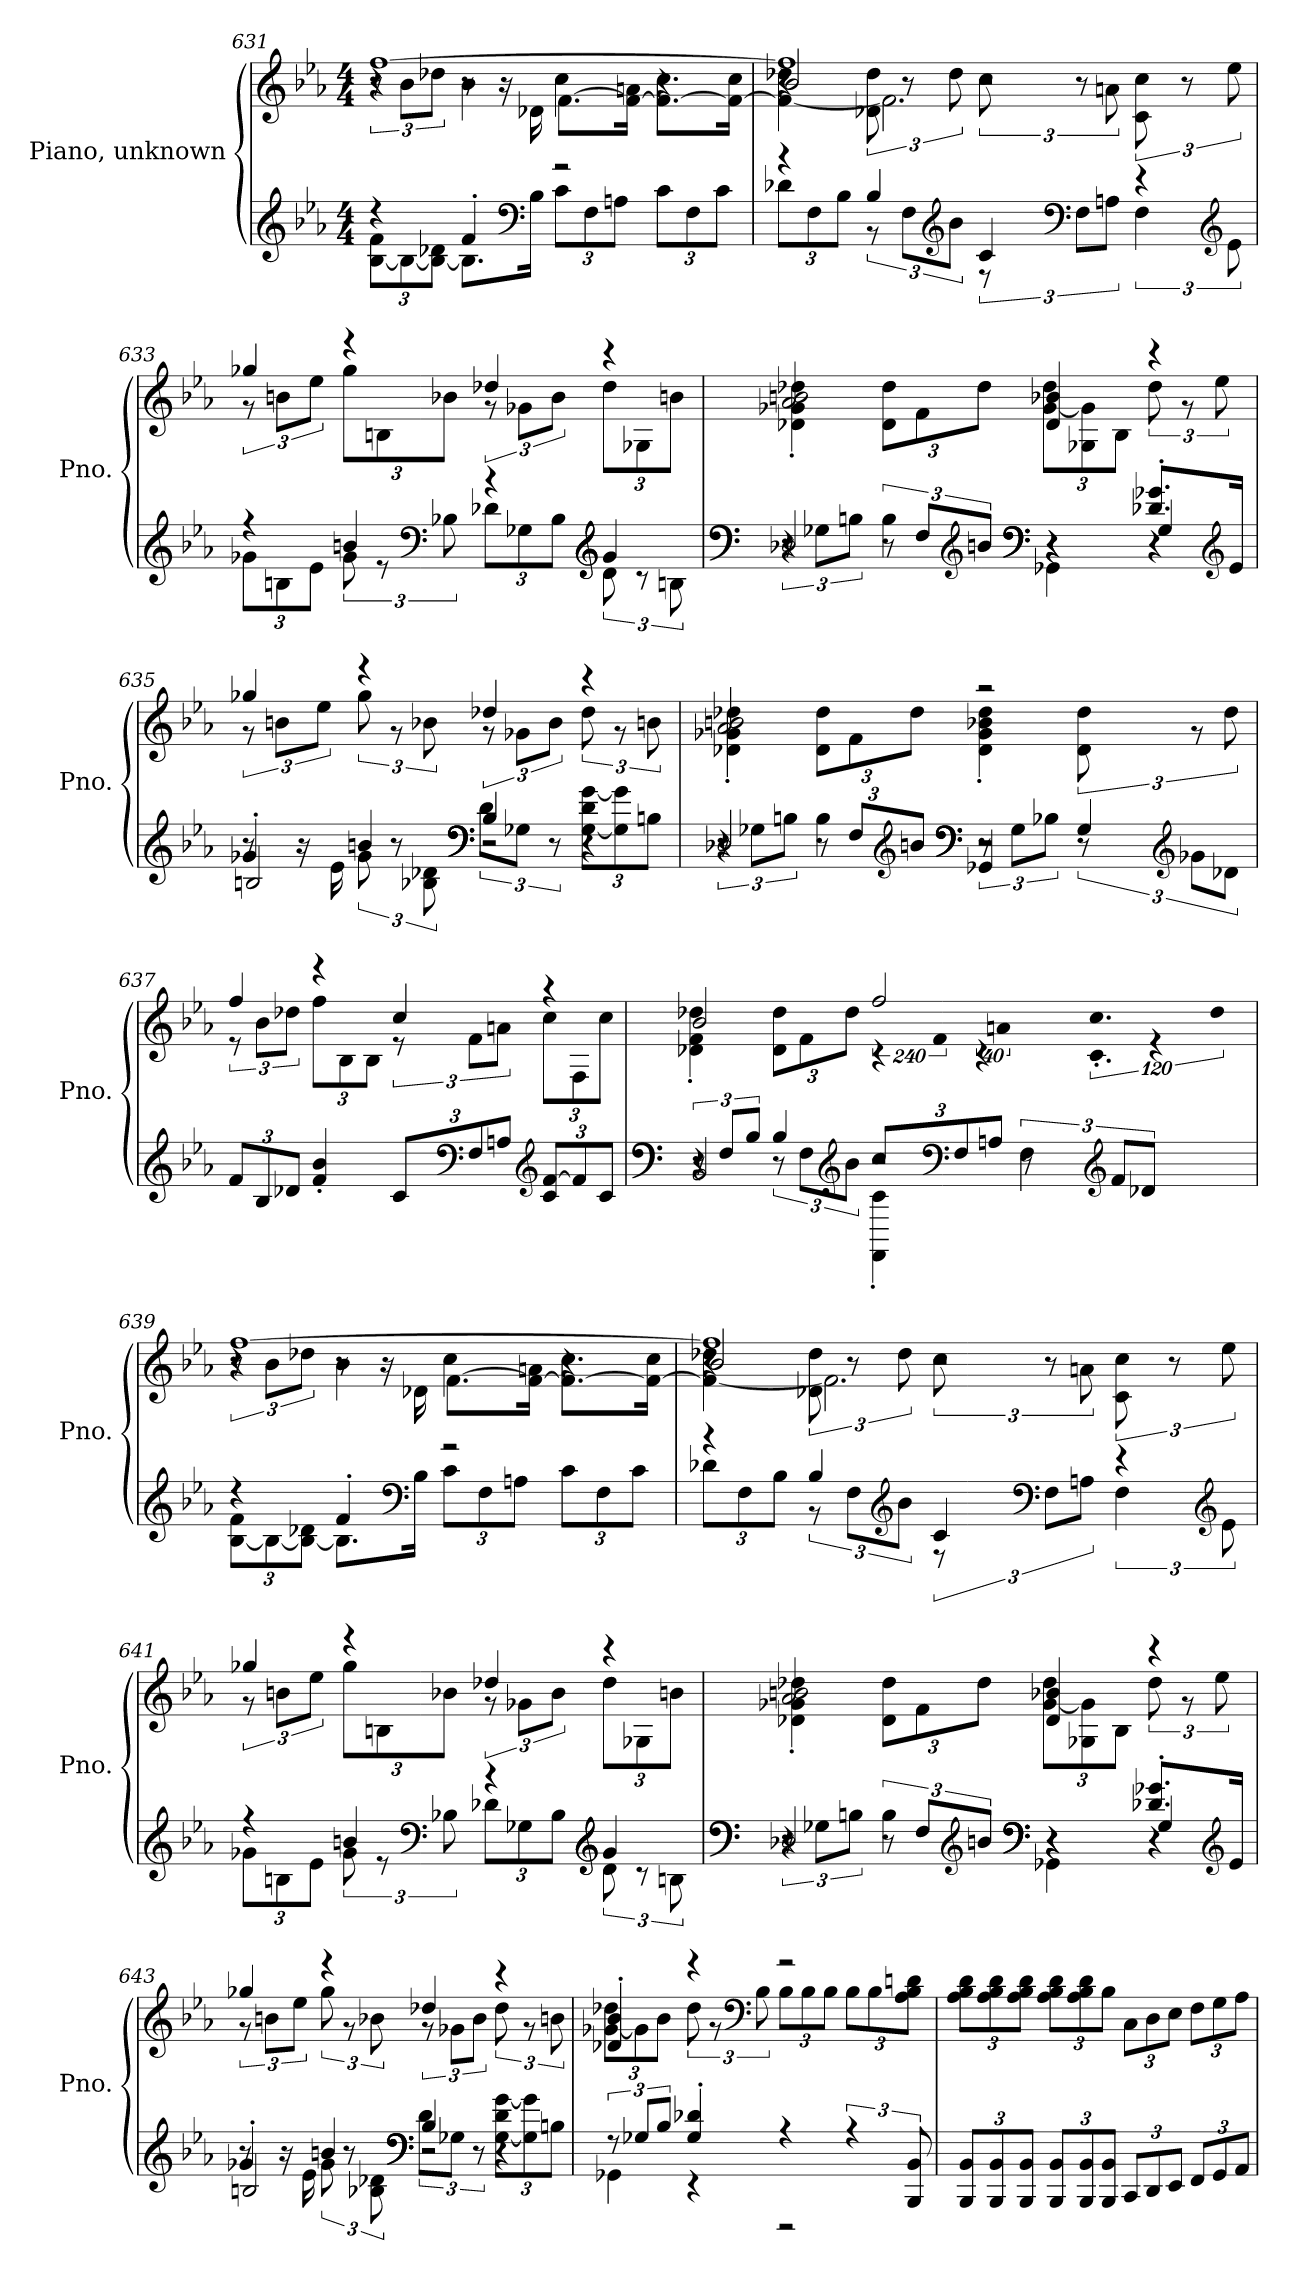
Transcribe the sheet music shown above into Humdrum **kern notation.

**kern	**kern
*part1	*part1
*staff2	*staff1
*I"Piano, unknown	*
*I'Pno.	*
*clefG2	*clefG2
*k[b-e-a-]	*k[b-e-a-]
*M4/4	*M4/4
=631	=631
*^	*
*	*Xbrackettup	*
*	*	*^
*	*	*	*^
4r	[12B-\ 12f\L	[1ff	12r	4r
.	12B-\_	.	12b-\L	.
.	12B-\_ 12d-X\J	.	12dd-X\J	.
4f'/	8.B-\L]	.	4b-\	8r
.	.	.	.	16r
*clefF4	*	*	*	*
.	16B-\Jk	.	.	16d-X\
2r	12c\L	.	4cc\	[8.f\L
.	12F\	.	.	.
.	12An\J	.	.	.
.	.	.	.	16f\_ 16an\Jk
.	12c\L	.	4r	8.f\_ 8.cc\L
.	12F\	.	.	.
.	12c\J	.	.	.
.	.	.	.	16f\_ 16cc\Jk
!!LO:LB:g=z
=632	=632	=632	=632	=632
*	*	*	*	*^
4r	12d-X\L	1ff]	4r	2b-/	4f\_ 4dd-X\
.	12F\	.	.	.	.
.	12B-\J	.	.	.	.
*	*brackettup	*	*	*	*
4B-/	12r	.	12d-X\ 12dd-\	.	2.f\]
.	12F\L	.	12r	.	.
*clefG2	*	*	*	*	*
.	12b-\J	.	12dd-\	.	.
4c/	12r	.	12cc\	2r	.
*clefF4	*	*	*	*	*
.	12F\L	.	12r	.	.
.	12An\J	.	12an\	.	.
4r	6F\	.	12c\ 12cc\	.	.
.	.	.	12r	.	.
*clefG2	*	*	*	*	*
.	12e-\	.	12ee-\	.	.
*	*	*v	*v	*v	*v
=633	=633	=633
*	*Xbrackettup	*
*	*	*^
4r	12g-X\L	4gg-X/	12r
.	12Bn\	.	12bn\L
.	12e-\J	.	12ee-\J
*	*brackettup	*	*Xbrackettup
4bn/	12g-\	4r	12gg-\L
.	12r	.	12Bn\
*clefF4	*	*	*
.	12B-X\	.	12b-X\J
*	*Xbrackettup	*	*brackettup
4r	12d-X\L	4dd-X/	12r
.	12G-X\	.	12g-X\L
.	12B-\J	.	12b-\J
*clefG2	*	*	*
*	*brackettup	*	*Xbrackettup
4g-/	12d-\	4r	12dd-\L
.	12r	.	12G-X\
.	12Bn\	.	12bn\J
*v	*v	*	*
!!LO:LB:g=z	!!
=634	=634	=634
*clefF4	*	*
*^	*	*
*	*^	*	*
4r	12r	2D-X/	2a-/ 2bn/	4d-X\' 4g-X\' 4dd-X\'
.	12G-X\L	.	.	.
.	12Bn\J	.	.	.
12r	4B\	.	.	12d-\ 12dd-\L
12F/L	.	.	.	12f\
*clefG2	*	*	*	*
12bn/J	.	.	.	12dd-\J
*clefF4	*	*	*	*
4r	4GG-X\	4r	4d-/ 4b-X/	[12g-\ 12dd-\L
.	.	.	.	12G-X\ 12g-\]
.	.	.	.	12B-\J
*	*	*	*	*brackettup
8.d-X/' 8.g-X/'L	4r	4G-/	4r	12dd-\
.	.	.	.	12r
.	.	.	.	12ee-\
*clefG2	*	*	*	*
16e-/Jk	.	.	.	.
=635	=635	=635	=635	=635
4g-X'/	8r	2Bn/	4gg-X/	12r
.	.	.	.	12bn\L
.	16r	.	.	.
.	.	.	.	12ee-\J
.	16e-\	.	.	.
4bn/	12g-\	.	4r	12gg-\
.	12r	.	.	12r
.	12B-X\ 12d-X\	.	.	12b-X\
*clefF4	*	*	*	*
4B-/	12d-\L	2r	4dd-X/	12r
.	12G-X\J	.	.	12g-X\L
.	12r	.	.	12b-\J
*	*Xbrackettup	*	*	*
4r	[12G-\ 12d-\ [12g-\L	.	4r	12dd-\
.	12G-\] 12g-\]	.	.	12r
.	12Bn\J	.	.	12bn\
!!LO:LB:g=z	!!
=636	=636	=636	=636	=636
*	*brackettup	*	*	*
4r	12r	2D-X/	2a-/ 2bn/	4d-X\' 4g-X\' 4dd-X\'
.	12G-X\L	.	.	.
.	12Bn\J	.	.	.
*	*	*	*	*Xbrackettup
12r	4B\	.	.	12d-\ 12dd-\L
12F/L	.	.	.	12f\
*clefG2	*	*	*	*
12bn/J	.	.	.	12dd-\J
*clefF4	*	*	*	*
2r	12r	4GG-X/	2r	4d-\' 4g-\' 4b-X\' 4dd-\'
.	12G-\L	.	.	.
.	12B-X\J	.	.	.
*	*	*	*	*brackettup
.	12r	4G-/	.	12d-\ 12dd-\
*clefG2	*	*	*	*
.	12g-X\L	.	.	12r
.	12d-X\J	.	.	12dd-\
*v	*v	*v	*	*
=637	=637	=637
*Xbrackettup	*	*
12f/L	4ff/	12r
12B-/	.	12b-\L
12d-X/J	.	12dd-X\J
*	*	*Xbrackettup
4f/' 4b-/'	4r	12ff\L
.	.	12B-\
.	.	12B-\J
*	*	*brackettup
12c/L	4cc/	12r
*clefF4	*	*
12F/	.	12f\L
12An/J	.	12an\J
*clefG2	*	*
*	*	*Xbrackettup
12c/ [12f/L	4r	12cc\L
12f/]	.	12F\
12c/J	.	12cc\J
!!LO:LB:g=z	!!
=638	=638	=638
*clefF4	*	*
*brackettup	*	*
*^	*	*
*	*^	*	*
12r	4r	2BB-/	2b-/	4d-X\' 4f\' 4dd-X\'
12F/L	.	.	.	.
12B-/J	.	.	.	.
4B-/	12r	.	.	12d-\ 12dd-\L
.	12F\L	.	.	12f\
*clefG2	*	*	*	*
.	12b-\J	.	.	12dd-\J
*Xbrackettup	*	*	*	*brackettup
!	!	!	!	!LO:N:vis=16
12cc/L	4FF\' 4c\'	2r	2ff/	1920%137r
!	!	!	!	!LO:N:vis=16
.	.	.	.	1920%137f\
*clefF4	*	*	*	*
12F/	.	.	.	.
!	!	!	!	!LO:N:vis=32
.	.	.	.	640%23r
12An/J	.	.	.	.
!	!	!	!	!LO:N:vis=16
.	.	.	.	1920%137an\
*brackettup	*	*	*	*
!	!	!	!	!LO:N:vis=16.
12r	4F\	.	.	960%103c\' 960%103cc\'
*clefG2	*	*	*	*
12f/L	.	.	.	.
!	!	!	!	!LO:N:vis=16
.	.	.	.	1920%137r
12d-X/J	.	.	.	.
!	!	!	!	!LO:N:vis=16
.	.	.	.	1920%137dd-\
*	*v	*v	*	*
*	*	*v	*v
=639	=639	=639
*	*Xbrackettup	*
*	*	*^
*	*	*	*^
4r	[12B-\ 12f\L	[1ff	12r	4r
.	12B-\_	.	12b-\L	.
.	12B-\_ 12d-X\J	.	12dd-X\J	.
4f'/	8.B-\L]	.	4b-\	8r
.	.	.	.	16r
*clefF4	*	*	*	*
.	16B-\Jk	.	.	16d-X\
2r	12c\L	.	4cc\	[8.f\L
.	12F\	.	.	.
.	12An\J	.	.	.
.	.	.	.	16f\_ 16an\Jk
.	12c\L	.	4r	8.f\_ 8.cc\L
.	12F\	.	.	.
.	12c\J	.	.	.
.	.	.	.	16f\_ 16cc\Jk
!!LO:PB:g=z
=640	=640	=640	=640	=640
*	*	*	*	*^
4r	12d-X\L	1ff]	4r	2b-/	4f\_ 4dd-X\
.	12F\	.	.	.	.
.	12B-\J	.	.	.	.
*	*brackettup	*	*	*	*
4B-/	12r	.	12d-X\ 12dd-\	.	2.f\]
.	12F\L	.	12r	.	.
*clefG2	*	*	*	*	*
.	12b-\J	.	12dd-\	.	.
4c/	12r	.	12cc\	2r	.
*clefF4	*	*	*	*	*
.	12F\L	.	12r	.	.
.	12An\J	.	12an\	.	.
4r	6F\	.	12c\ 12cc\	.	.
.	.	.	12r	.	.
*clefG2	*	*	*	*	*
.	12e-\	.	12ee-\	.	.
*	*	*v	*v	*v	*v
=641	=641	=641
*	*Xbrackettup	*
*	*	*^
4r	12g-X\L	4gg-X/	12r
.	12Bn\	.	12bn\L
.	12e-\J	.	12ee-\J
*	*brackettup	*	*Xbrackettup
4bn/	12g-\	4r	12gg-\L
.	12r	.	12Bn\
*clefF4	*	*	*
.	12B-X\	.	12b-X\J
*	*Xbrackettup	*	*brackettup
4r	12d-X\L	4dd-X/	12r
.	12G-X\	.	12g-X\L
.	12B-\J	.	12b-\J
*clefG2	*	*	*
*	*brackettup	*	*Xbrackettup
4g-/	12d-\	4r	12dd-\L
.	12r	.	12G-X\
.	12Bn\	.	12bn\J
*v	*v	*	*
!!LO:LB:g=z	!!
=642	=642	=642
*clefF4	*	*
*^	*	*
*	*^	*	*
4r	12r	2D-X/	2a-/ 2bn/	4d-X\' 4g-X\' 4dd-X\'
.	12G-X\L	.	.	.
.	12Bn\J	.	.	.
12r	4B\	.	.	12d-\ 12dd-\L
12F/L	.	.	.	12f\
*clefG2	*	*	*	*
12bn/J	.	.	.	12dd-\J
*clefF4	*	*	*	*
4r	4GG-X\	4r	4d-/ 4b-X/	[12g-\ 12dd-\L
.	.	.	.	12G-X\ 12g-\]
.	.	.	.	12B-\J
*	*	*	*	*brackettup
8.d-X/' 8.g-X/'L	4r	4G-/	4r	12dd-\
.	.	.	.	12r
.	.	.	.	12ee-\
*clefG2	*	*	*	*
16e-/Jk	.	.	.	.
=643	=643	=643	=643	=643
4g-X'/	8r	2Bn/	4gg-X/	12r
.	.	.	.	12bn\L
.	16r	.	.	.
.	.	.	.	12ee-\J
.	16e-\	.	.	.
4bn/	12g-\	.	4r	12gg-\
.	12r	.	.	12r
.	12B-X\ 12d-X\	.	.	12b-X\
*clefF4	*	*	*	*
4B-/	12d-\L	2r	4dd-X/	12r
.	12G-X\J	.	.	12g-X\L
.	12r	.	.	12b-\J
*	*Xbrackettup	*	*	*
4r	[12G-\ 12d-\ [12g-\L	.	4r	12dd-\
.	12G-\] 12g-\]	.	.	12r
.	12Bn\J	.	.	12bn\
*v	*v	*v	*	*
!!LO:LB:g=z	!!
=644	=644	=644
*brackettup	*	*Xbrackettup
*^	*	*
12r	4GG-X\	4d-X/' 4b-/'	[12g-X\ 12dd-X\L
12G-X/L	.	.	12g-\]
12B-/J	.	.	12b-\J
*	*	*	*brackettup
4G-/' 4d-X/'	4r	4r	12dd-\
.	.	.	12r
*	*	*clefF4	*
.	.	.	12B-\
*	*	*	*Xbrackettup
4r	2r	2r	12B-\L
.	.	.	12B-\
.	.	.	12B-\J
6r	.	.	12B-\L
.	.	.	12B-\
12BBB-/ 12BB-/	.	.	12A-\ 12B-\ 12dn\J
*v	*v	*	*
*	*v	*v
=645	=645
*Xbrackettup	*
12BBB-/ 12BB-/L	12A-\ 12B-\ 12d\L
12BBB-/ 12BB-/	12A-\ 12B-\ 12d\
12BBB-/ 12BB-/J	12A-\ 12B-\ 12d\J
12BBB-/ 12BB-/L	12A-\ 12B-\ 12d\L
12BBB-/ 12BB-/	12A-\ 12B-\ 12d\
12BBB-/ 12BB-/J	12B-\J
12CC/L	12C\L
12DD/	12D\
12EE-/J	12E-\J
12FF/L	12F\L
12GG/	12G\
12AA-/J	12A-\J
=	=
*-	*-
